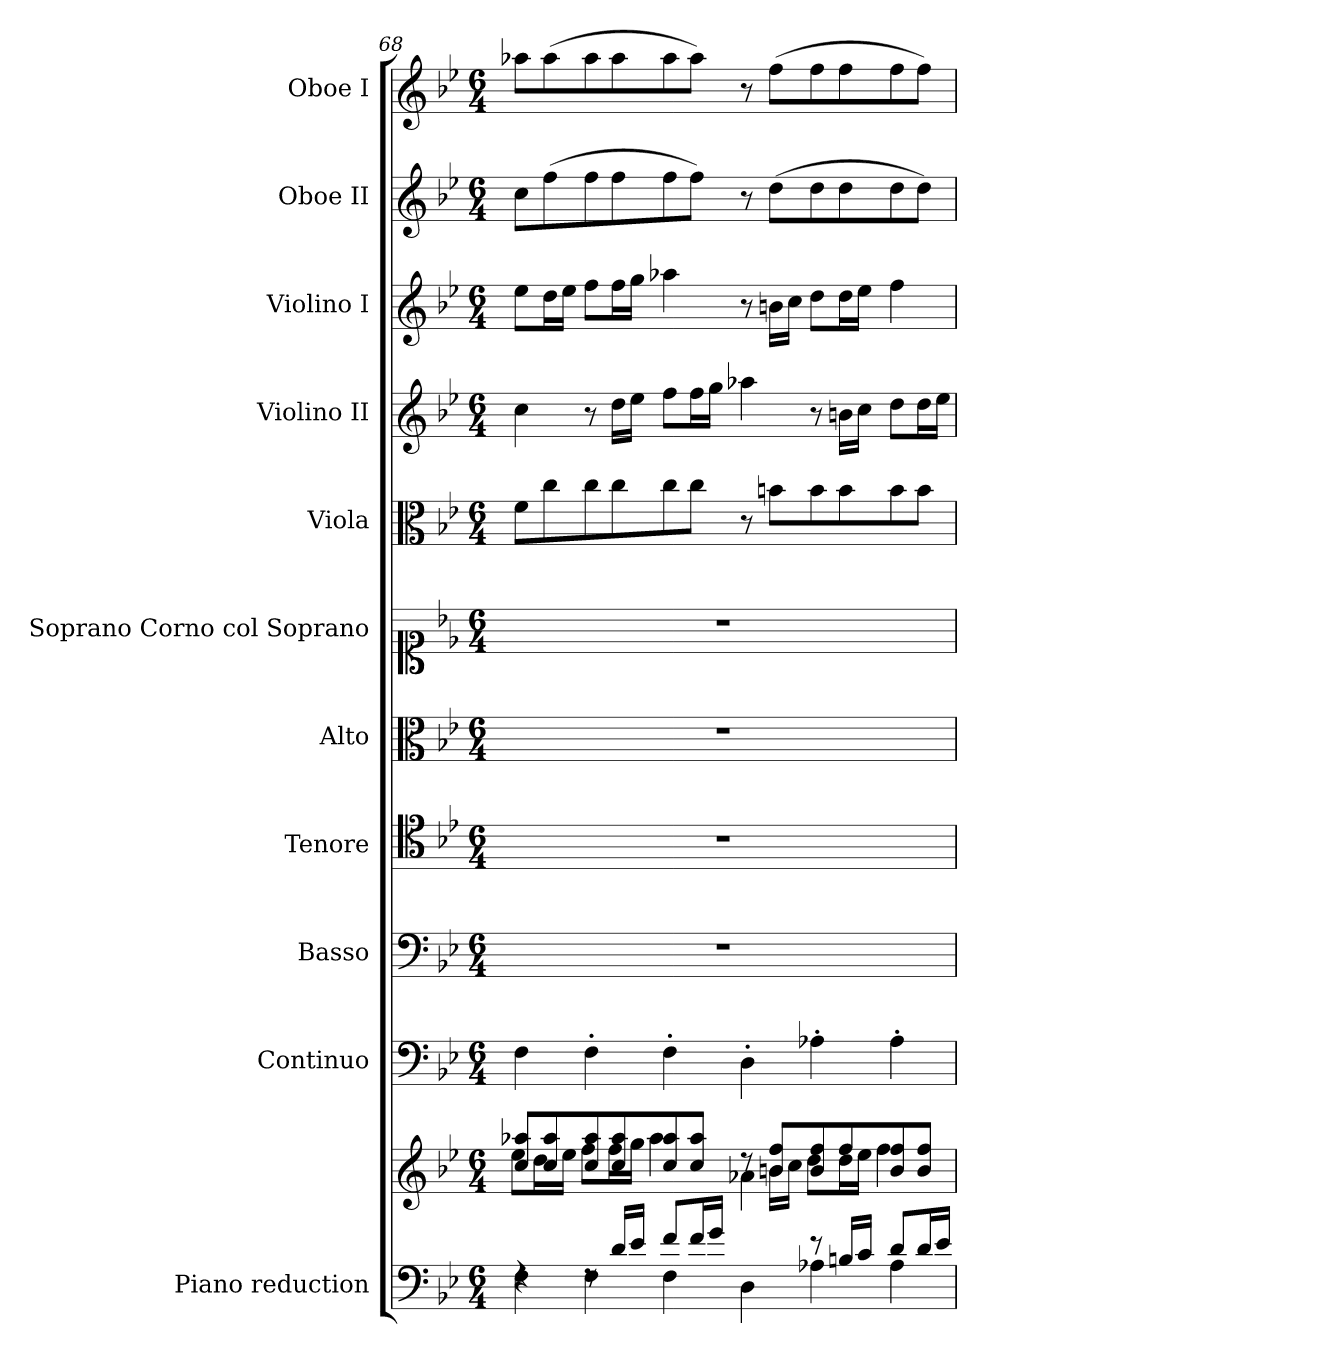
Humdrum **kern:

**kern	**kern	**kern	**kern	**kern	**kern	**kern	**kern	**kern	**kern	**kern	**kern
*part11	*part11	*part10	*part9	*part8	*part7	*part6	*part5	*part4	*part3	*part2	*part1
*staff12	*staff11	*staff10	*staff9	*staff8	*staff7	*staff6	*staff5	*staff4	*staff3	*staff2	*staff1
*I"Piano reduction	*	*I"Continuo	*I"Basso	*I"Tenore	*I"Alto	*I"Soprano Corno col Soprano	*I"Viola	*I"Violino II	*I"Violino I	*I"Oboe II	*I"Oboe I
*I'Pno	*	*	*	*	*	*	*I'Vla	*I'Vln	*I'Vln	*I'Ob	*I'Ob
!!LO:PB:g=z
*clefF4	*clefG2	*clefF4	*clefF4	*clefC4	*clefC3	*clefC1	*clefC3	*clefG2	*clefG2	*clefG2	*clefG2
*k[b-e-]	*k[b-e-]	*k[b-e-]	*k[b-e-]	*k[b-e-]	*k[b-e-]	*k[b-e-]	*k[b-e-]	*k[b-e-]	*k[b-e-]	*k[b-e-]	*k[b-e-]
*M6/4	*M6/4	*M6/4	*M6/4	*M6/4	*M6/4	*M6/4	*M6/4	*M6/4	*M6/4	*M6/4	*M6/4
=68	=68	=68	=68	=68	=68	=68	=68	=68	=68	=68	=68
*^	*^	*	*	*	*	*	*	*	*	*	*
*	*	*	*^	*	*	*	*	*	*	*	*	*	*
4rF	4F\	8cc/ 8aa-X/L	8ee-\L	2.ryy	4F\	1.r	1.r	1.r	1.r	8f\L	4cc\	8ee-\L	8cc\L	8aa-X\L
.	.	8cc/ 8aa-/	16dd\L	.	.	.	.	.	.	8cc\	.	16dd\L	(>8ff\	(>8aa-\
.	.	.	16ee-\JJ	.	.	.	.	.	.	.	.	16ee-\JJ	.	.
8rF	4F\	8cc/ 8aa-/	8ff\L	.	4F'\	.	.	.	.	8cc\	8r	8ff\L	8ff\	8aa-\
16d/LL	.	8cc/ 8aa-/	16ff\L	.	.	.	.	.	.	8cc\	16dd\LL	16ff\L	8ff\	8aa-\
16e-/JJ	.	.	16gg\JJ	.	.	.	.	.	.	.	16ee-\JJ	16gg\JJ	.	.
8f/L	4F\	8cc/ 8aa-/	4aa-\	.	4F'\	.	.	.	.	8cc\	8ff\L	4aa-X\	8ff\	8aa-\
16f/L	.	8cc/ 8aa-/J	.	.	.	.	.	.	.	8cc\J	16ff\L	.	8ff\J)	8aa-\J)
16g/JJ	.	.	.	.	.	.	.	.	.	.	16gg\JJ	.	.	.
4ryy	4D\	8rdd	8ryy	4a-X\	4D'\	.	.	.	.	8r	4aa-X\	8r	8r	8r
.	.	8bn/ 8ff/L	16b\LL	.	.	.	.	.	.	8bn\L	.	16bn\LL	(>8dd\L	(>8ff\L
.	.	.	16cc\JJ	.	.	.	.	.	.	.	.	16cc\JJ	.	.
8r	4A-X\	8b/ 8ff/	8dd\L	2ryy	4A-X'\	.	.	.	.	8b\	8r	8dd\L	8dd\	8ff\
16Bn/LL	.	8ff/	16dd\L	.	.	.	.	.	.	8b\	16bn\LL	16dd\L	8dd\	8ff\
16c/JJ	.	.	16ee-\JJ	.	.	.	.	.	.	.	16cc\JJ	16ee-\JJ	.	.
8d/L	4A-\	8b/ 8ff/	4ff\	.	4A-'\	.	.	.	.	8b\	8dd\L	4ff\	8dd\	8ff\
16d/L	.	8b/ 8ff/J	.	.	.	.	.	.	.	8b\J	16dd\L	.	8dd\J)	8ff\J)
16e-/JJ	.	.	.	.	.	.	.	.	.	.	16ee-\JJ	.	.	.
*v	*v	*	*	*	*	*	*	*	*	*	*	*	*	*
*	*v	*v	*v	*	*	*	*	*	*	*	*	*	*
=	=	=	=	=	=	=	=	=	=	=	=
*-	*-	*-	*-	*-	*-	*-	*-	*-	*-	*-	*-
